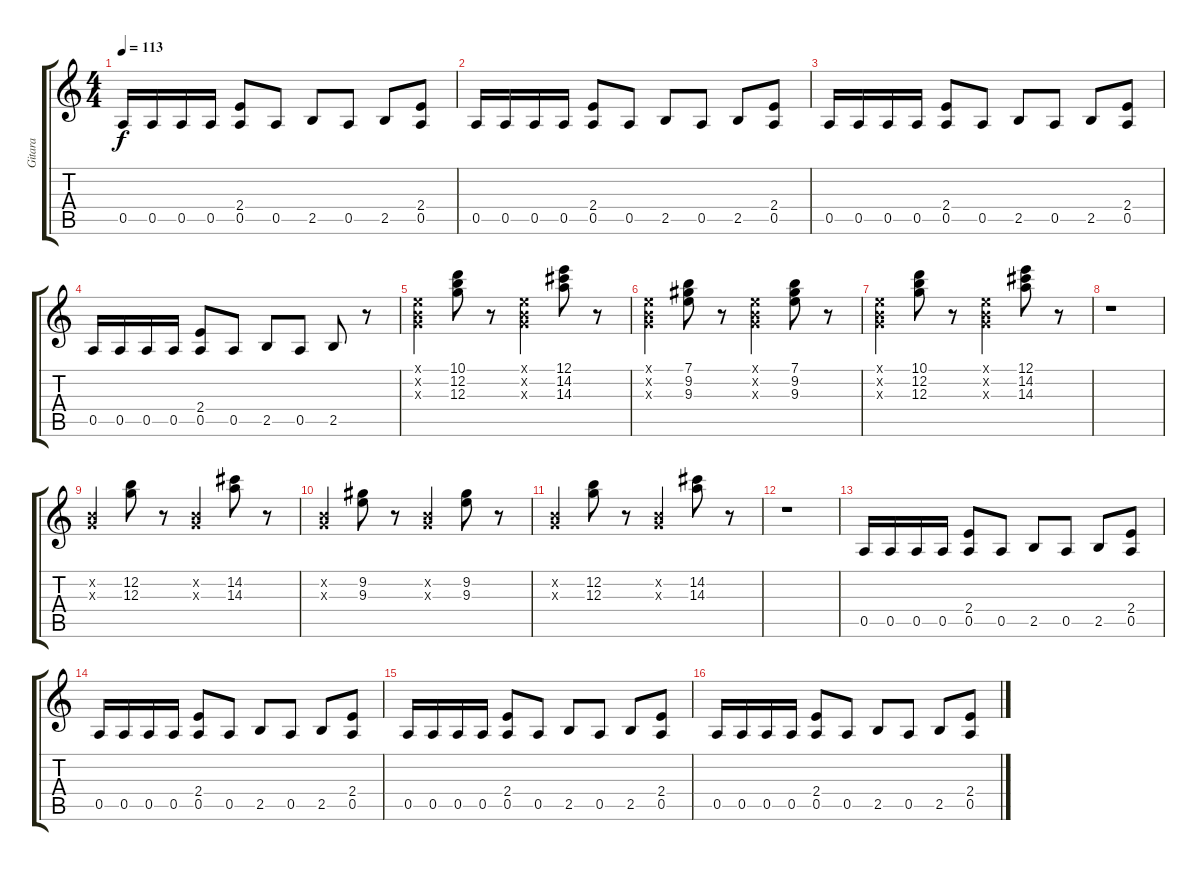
\track ("Gitara" "Gitara") {instrument overdrivenguitar}
\staff {score tabs}
\tuning (E4 B3 G3 D3 A2 E2) {hide}
\ts (4 4)
\tempo 113
\clef g2
\ks c
0.5.16{dy f} 0.5.16 0.5.16 0.5.16 (2.4 0.5).8 0.5.8 2.5.8 0.5.8 2.5.8 (2.4 0.5).8 |
0.5.16 0.5.16 0.5.16 0.5.16 (2.4 0.5).8 0.5.8 2.5.8 0.5.8 2.5.8 (2.4 0.5).8 |
0.5.16 0.5.16 0.5.16 0.5.16 (2.4 0.5).8 0.5.8 2.5.8 0.5.8 2.5.8 (2.4 0.5).8 |
0.5.16 0.5.16 0.5.16 0.5.16 (2.4 0.5).8 0.5.8 2.5.8 0.5.8 2.5.8 r.8 |
(0.1{x} 0.2{x} 0.3{x}).4 (10.1 12.2 12.3).8 r.8 (0.1{x} 0.2{x} 0.3{x}).4 (12.1 14.2 14.3).8 r.8 |
(0.1{x} 0.2{x} 0.3{x}).4 (7.1 9.2 9.3).8 r.8 (0.1{x} 0.2{x} 0.3{x}).4 (7.1 9.2 9.3).8 r.8 |
(0.1{x} 0.2{x} 0.3{x}).4 (10.1 12.2 12.3).8 r.8 (0.1{x} 0.2{x} 0.3{x}).4 (12.1 14.2 14.3).8 r.8 |
r.1 |
(0.2{x} 0.3{x}).4 (12.2 12.3).8 r.8 (0.2{x} 0.3{x}).4 (14.2 14.3).8 r.8 |
(0.2{x} 0.3{x}).4 (9.2 9.3).8 r.8 (0.2{x} 0.3{x}).4 (9.2 9.3).8 r.8 |
(0.2{x} 0.3{x}).4 (12.2 12.3).8 r.8 (0.2{x} 0.3{x}).4 (14.2 14.3).8 r.8 |
r.1 |
0.5.16 0.5.16 0.5.16 0.5.16 (2.4 0.5).8 0.5.8 2.5.8 0.5.8 2.5.8 (2.4 0.5).8 |
0.5.16 0.5.16 0.5.16 0.5.16 (2.4 0.5).8 0.5.8 2.5.8 0.5.8 2.5.8 (2.4 0.5).8 |
0.5.16 0.5.16 0.5.16 0.5.16 (2.4 0.5).8 0.5.8 2.5.8 0.5.8 2.5.8 (2.4 0.5).8 |
0.5.16 0.5.16 0.5.16 0.5.16 (2.4 0.5).8 0.5.8 2.5.8 0.5.8 2.5.8 (2.4 0.5).8
